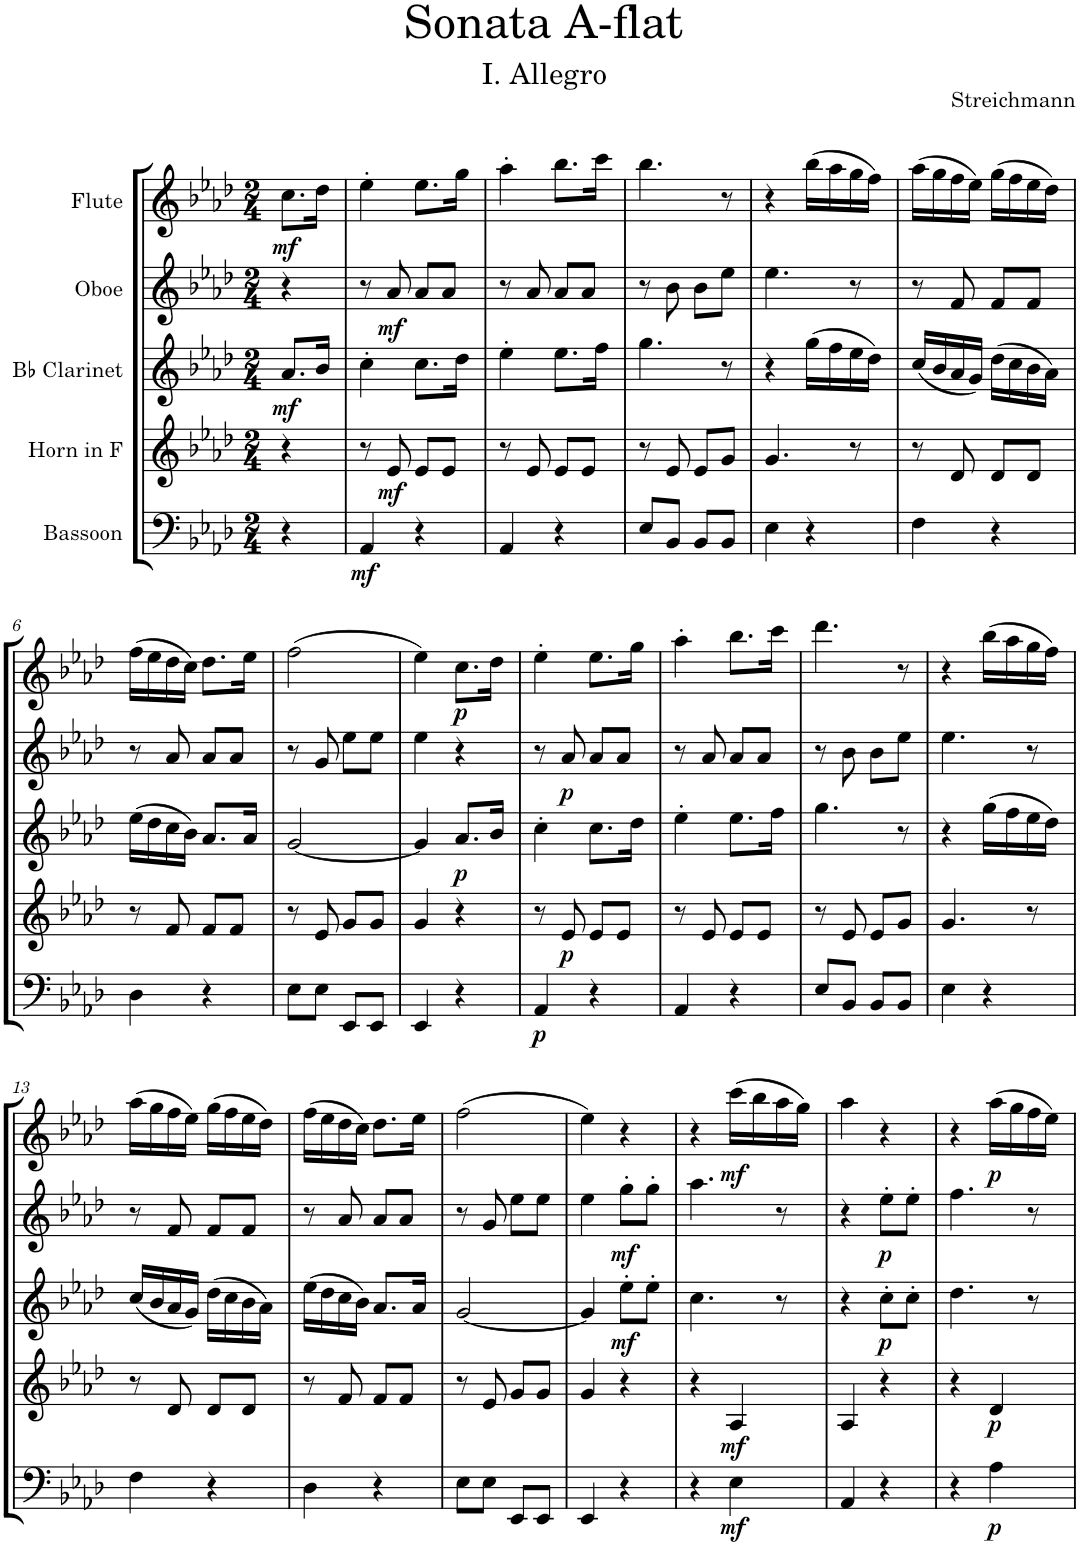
**kern	**dynam	**kern	**dynam	**kern	**dynam	**kern	**dynam	**kern	**dynam
*part5	*part5	*part4	*part4	*part3	*part3	*part2	*part2	*part1	*part1
*staff5	*staff5	*staff4	*staff4	*staff3	*staff3	*staff2	*staff2	*staff1	*staff1
*I"Bassoon	*	*I"Horn in F	*	*I"Bb Clarinet	*	*I"Oboe	*	*I"Flute	*
*I'Bsn	*	*I'Hn	*	*I'Cl	*	*I'Ob	*	*I'Fl	*
*clefF4	*	*clefG2	*	*clefG2	*	*clefG2	*	*clefG2	*
*	*	*ITrd4c7	*	*ITrd1c2	*	*	*	*	*
*k[b-e-a-d-]	*	*k[b-e-a-d-]	*	*k[b-e-a-d-]	*	*k[b-e-a-d-]	*	*k[b-e-a-d-]	*
*M2/4	*	*M2/4	*	*M2/4	*	*M2/4	*	*M2/4	*
=	=	=	=	=	=	=	=	=	=
!	!	!	!	!	!LO:DY:b	!	!	!	!LO:DY:b
4r	.	4r	.	8.a-/L	mf	4r	.	8.cc\L	mf
.	.	.	.	16b-/Jk	.	.	.	16dd-\Jk	.
=1	=1	=1	=1	=1	=1	=1	=1	=1	=1
!	!LO:DY:b	!	!	!	!	!	!	!	!
4AA-/	mf	8r	.	4cc'\	.	8r	.	4ee-'\	.
!	!	!	!LO:DY:b	!	!	!	!LO:DY:b	!	!
.	.	8e-/	mf	.	.	8a-/	mf	.	.
4r	.	8e-/L	.	8.cc\L	.	8a-/L	.	8.ee-\L	.
.	.	8e-/J	.	.	.	8a-/J	.	.	.
.	.	.	.	16dd-\Jk	.	.	.	16gg\Jk	.
=2	=2	=2	=2	=2	=2	=2	=2	=2	=2
4AA-/	.	8r	.	4ee-'\	.	8r	.	4aa-'\	.
.	.	8e-/	.	.	.	8a-/	.	.	.
4r	.	8e-/L	.	8.ee-\L	.	8a-/L	.	8.bb-\L	.
.	.	8e-/J	.	.	.	8a-/J	.	.	.
.	.	.	.	16ff\Jk	.	.	.	16ccc\Jk	.
=3	=3	=3	=3	=3	=3	=3	=3	=3	=3
8E-/L	.	8r	.	4.gg\	.	8r	.	4.bb-\	.
8BB-/J	.	8e-/	.	.	.	8b-\	.	.	.
8BB-/L	.	8e-/L	.	.	.	8b-\L	.	.	.
8BB-/J	.	8g/J	.	8r	.	8ee-\J	.	8r	.
=4	=4	=4	=4	=4	=4	=4	=4	=4	=4
4E-\	.	4.g/	.	4r	.	4.ee-\	.	4r	.
4r	.	.	.	(16gg\LL	.	.	.	(16bb-\LL	.
.	.	.	.	16ff\	.	.	.	16aa-\	.
.	.	8r	.	16ee-\	.	8r	.	16gg\	.
.	.	.	.	16dd-\JJ)	.	.	.	16ff\JJ)	.
=5	=5	=5	=5	=5	=5	=5	=5	=5	=5
4F\	.	8r	.	(16cc/LL	.	8r	.	(16aa-\LL	.
.	.	.	.	16b-/	.	.	.	16gg\	.
.	.	8d-/	.	16a-/	.	8f/	.	16ff\	.
.	.	.	.	16g/JJ)	.	.	.	16ee-\JJ)	.
4r	.	8d-/L	.	(16dd-\LL	.	8f/L	.	(16gg\LL	.
.	.	.	.	16cc\	.	.	.	16ff\	.
.	.	8d-/J	.	16b-\	.	8f/J	.	16ee-\	.
.	.	.	.	16a-\JJ)	.	.	.	16dd-\JJ)	.
!!LO:LB:g=z
=6	=6	=6	=6	=6	=6	=6	=6	=6	=6
4D-\	.	8r	.	(16ee-\LL	.	8r	.	(16ff\LL	.
.	.	.	.	16dd-\	.	.	.	16ee-\	.
.	.	8f/	.	16cc\	.	8a-/	.	16dd-\	.
.	.	.	.	16b-\JJ)	.	.	.	16cc\JJ)	.
4r	.	8f/L	.	8.a-/L	.	8a-/L	.	8.dd-\L	.
.	.	8f/J	.	.	.	8a-/J	.	.	.
.	.	.	.	16a-/Jk	.	.	.	16ee-\Jk	.
=7	=7	=7	=7	=7	=7	=7	=7	=7	=7
8E-\L	.	8r	.	[2g/	.	8r	.	(2ff\	.
8E-\J	.	8e-/	.	.	.	8g/	.	.	.
8EE-/L	.	8g/L	.	.	.	8ee-\L	.	.	.
8EE-/J	.	8g/J	.	.	.	8ee-\J	.	.	.
=8	=8	=8	=8	=8	=8	=8	=8	=8	=8
4EE-/	.	4g/	.	4g/]	.	4ee-\	.	4ee-\)	.
!	!	!	!	!	!LO:DY:b	!	!	!	!LO:DY:b
4r	.	4r	.	8.a-/L	p	4r	.	8.cc\L	p
.	.	.	.	16b-/Jk	.	.	.	16dd-\Jk	.
=9	=9	=9	=9	=9	=9	=9	=9	=9	=9
!	!LO:DY:b	!	!	!	!	!	!	!	!
4AA-/	p	8r	.	4cc'\	.	8r	.	4ee-'\	.
!	!	!	!LO:DY:b	!	!	!	!LO:DY:b	!	!
.	.	8e-/	p	.	.	8a-/	p	.	.
4r	.	8e-/L	.	8.cc\L	.	8a-/L	.	8.ee-\L	.
.	.	8e-/J	.	.	.	8a-/J	.	.	.
.	.	.	.	16dd-\Jk	.	.	.	16gg\Jk	.
=10	=10	=10	=10	=10	=10	=10	=10	=10	=10
4AA-/	.	8r	.	4ee-'\	.	8r	.	4aa-'\	.
.	.	8e-/	.	.	.	8a-/	.	.	.
4r	.	8e-/L	.	8.ee-\L	.	8a-/L	.	8.bb-\L	.
.	.	8e-/J	.	.	.	8a-/J	.	.	.
.	.	.	.	16ff\Jk	.	.	.	16ccc\Jk	.
=11	=11	=11	=11	=11	=11	=11	=11	=11	=11
8E-/L	.	8r	.	4.gg\	.	8r	.	4.ddd-\	.
8BB-/J	.	8e-/	.	.	.	8b-\	.	.	.
8BB-/L	.	8e-/L	.	.	.	8b-\L	.	.	.
8BB-/J	.	8g/J	.	8r	.	8ee-\J	.	8r	.
=12	=12	=12	=12	=12	=12	=12	=12	=12	=12
4E-\	.	4.g/	.	4r	.	4.ee-\	.	4r	.
4r	.	.	.	(16gg\LL	.	.	.	(16bb-\LL	.
.	.	.	.	16ff\	.	.	.	16aa-\	.
.	.	8r	.	16ee-\	.	8r	.	16gg\	.
.	.	.	.	16dd-\JJ)	.	.	.	16ff\JJ)	.
!!LO:LB:g=z
=13	=13	=13	=13	=13	=13	=13	=13	=13	=13
4F\	.	8r	.	(16cc/LL	.	8r	.	(16aa-\LL	.
.	.	.	.	16b-/	.	.	.	16gg\	.
.	.	8d-/	.	16a-/	.	8f/	.	16ff\	.
.	.	.	.	16g/JJ)	.	.	.	16ee-\JJ)	.
4r	.	8d-/L	.	(16dd-\LL	.	8f/L	.	(16gg\LL	.
.	.	.	.	16cc\	.	.	.	16ff\	.
.	.	8d-/J	.	16b-\	.	8f/J	.	16ee-\	.
.	.	.	.	16a-\JJ)	.	.	.	16dd-\JJ)	.
=14	=14	=14	=14	=14	=14	=14	=14	=14	=14
4D-\	.	8r	.	(16ee-\LL	.	8r	.	(16ff\LL	.
.	.	.	.	16dd-\	.	.	.	16ee-\	.
.	.	8f/	.	16cc\	.	8a-/	.	16dd-\	.
.	.	.	.	16b-\JJ)	.	.	.	16cc\JJ)	.
4r	.	8f/L	.	8.a-/L	.	8a-/L	.	8.dd-\L	.
.	.	8f/J	.	.	.	8a-/J	.	.	.
.	.	.	.	16a-/Jk	.	.	.	16ee-\Jk	.
=15	=15	=15	=15	=15	=15	=15	=15	=15	=15
8E-\L	.	8r	.	[2g/	.	8r	.	(2ff\	.
8E-\J	.	8e-/	.	.	.	8g/	.	.	.
8EE-/L	.	8g/L	.	.	.	8ee-\L	.	.	.
8EE-/J	.	8g/J	.	.	.	8ee-\J	.	.	.
=16	=16	=16	=16	=16	=16	=16	=16	=16	=16
4EE-/	.	4g/	.	4g/]	.	4ee-\	.	4ee-\)	.
!	!	!	!	!	!LO:DY:b	!	!LO:DY:b	!	!
4r	.	4r	.	8ee-'\L	mf	8gg'\L	mf	4r	.
.	.	.	.	8ee-'\J	.	8gg'\J	.	.	.
=17	=17	=17	=17	=17	=17	=17	=17	=17	=17
4r	.	4r	.	4.cc\	.	4.aa-\	.	4r	.
!	!LO:DY:b	!	!LO:DY:b	!	!	!	!	!	!LO:DY:b
4E-\	mf	4A-/	mf	.	.	.	.	(16ccc\LL	mf
.	.	.	.	.	.	.	.	16bb-\	.
.	.	.	.	8r	.	8r	.	16aa-\	.
.	.	.	.	.	.	.	.	16gg\JJ)	.
=18	=18	=18	=18	=18	=18	=18	=18	=18	=18
4AA-/	.	4A-/	.	4r	.	4r	.	4aa-\	.
!	!	!	!	!	!LO:DY:b	!	!LO:DY:b	!	!
4r	.	4r	.	8cc'\L	p	8ee-'\L	p	4r	.
.	.	.	.	8cc'\J	.	8ee-'\J	.	.	.
=19	=19	=19	=19	=19	=19	=19	=19	=19	=19
4r	.	4r	.	4.dd-\	.	4.ff\	.	4r	.
!	!LO:DY:b	!	!LO:DY:b	!	!	!	!	!	!LO:DY:b
4A-\	p	4d-/	p	.	.	.	.	(16aa-\LL	p
.	.	.	.	.	.	.	.	16gg\	.
.	.	.	.	8r	.	8r	.	16ff\	.
.	.	.	.	.	.	.	.	16ee-\JJ)	.
=	=	=	=	=	=	=	=	=	=
*-	*-	*-	*-	*-	*-	*-	*-	*-	*-
